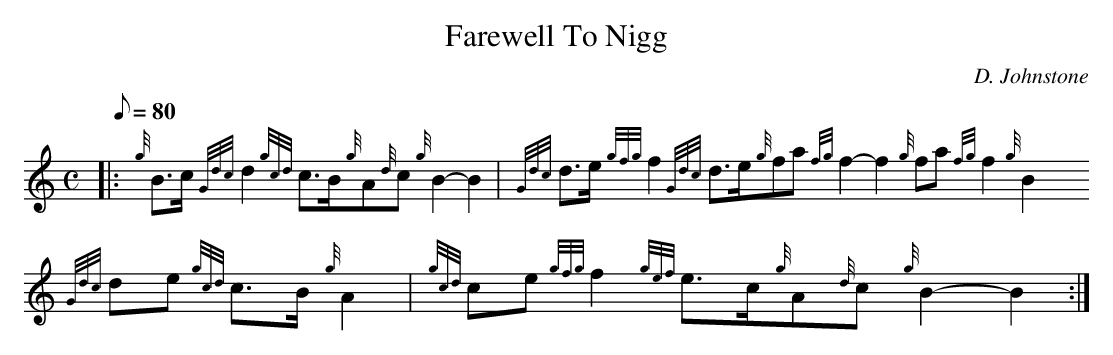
X:1
T:Farewell To Nigg
M:C
L:1/8
Q:80
C:D. Johnstone
K:HP
|: {g}B3/2c/2{Gdc}d2{gcd}c3/2B/2{g}A{d}c{g}B2-B2|
{Gdc}d3/2e/2{gfg}f2{Gdc}d3/2e/2{g}fa{fg}f2-f2{g}fa{fg}f2{g}B2{Gdc}de{gcd
}c3/2B/2{g}A2|
{gcd}ce{gfg}f2{gef}e3/2c/2{g}A{d}c{g}B2-B2:|  !

